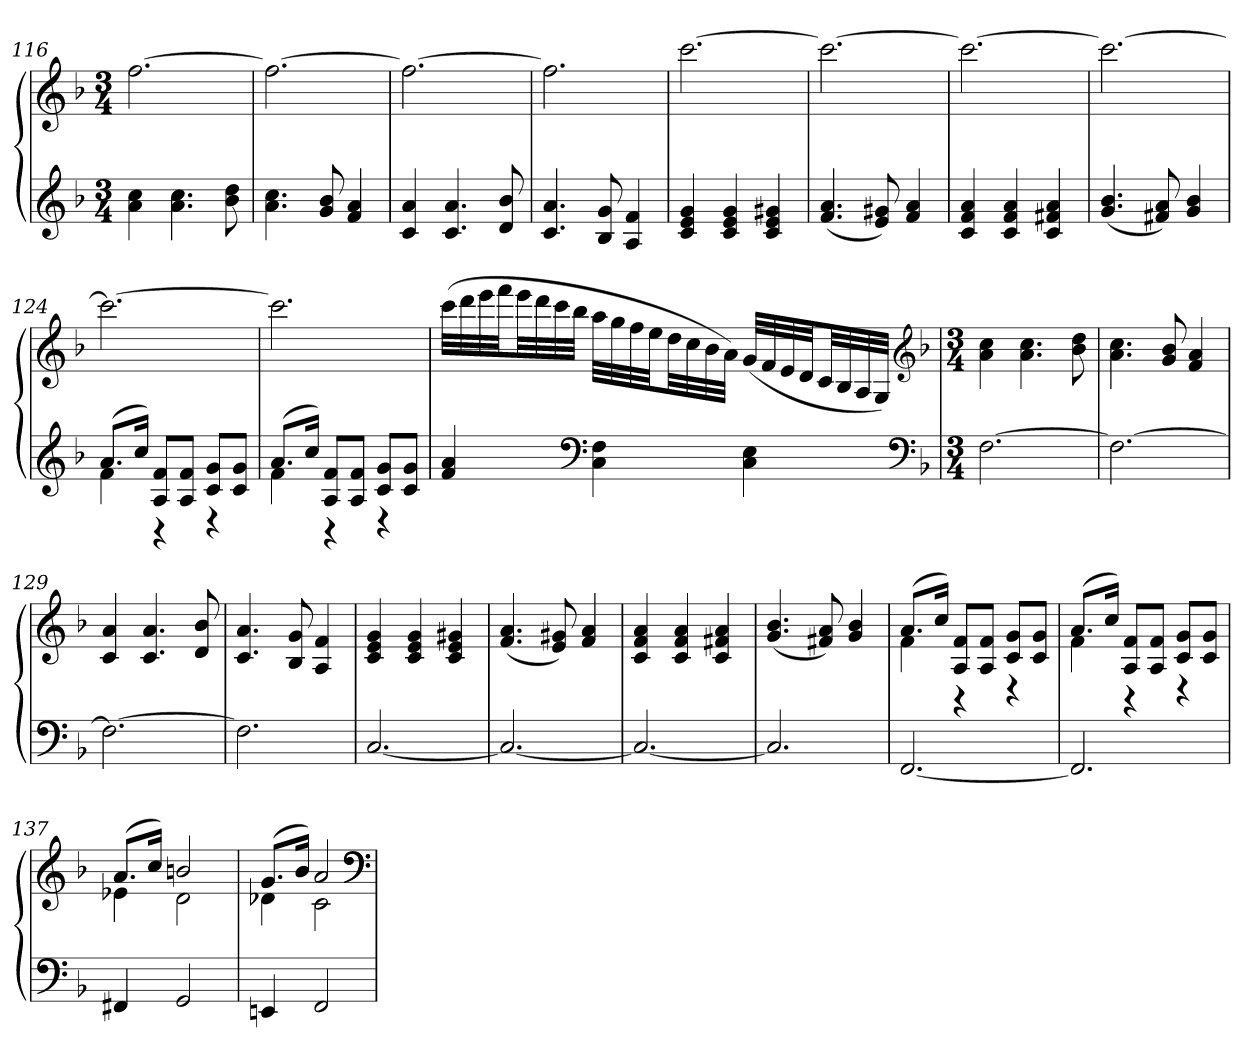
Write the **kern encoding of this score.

**kern	**kern
*part1	*part1
*staff2	*staff1
*clefG2	*clefG2
*k[b-]	*k[b-]
*F:	*F:
*M3/4	*M3/4
=116	=116
4a 4cc	[2.ff
4.a 4.cc	.
8b- 8dd	.
=117	=117
4.a 4.cc	2.ff_
8g 8b-	.
4f 4a	.
=118	=118
4c 4a	2.ff_
4.c 4.a	.
8d 8b-	.
=119	=119
4.c 4.a	2.ff]
8B- 8g	.
4A 4f	.
=120	=120
4c 4e 4g	[2.ccc
4c 4e 4g	.
4c 4e 4g#X	.
=121	=121
(4.f 4.a	2.ccc_
8e 8g#X)	.
4f 4a	.
=122	=122
4c 4f 4a	2.ccc_
4c 4f 4a	.
4c 4f#X 4a	.
=123	=123
(4.g 4.b-	2.ccc_
8f#X 8a)	.
4g 4b-	.
=124	=124
*^	*
(8.aL	4f	2.ccc_
16ccJk)	.	.
8A 8fL	4r	.
8A 8fJ	.	.
8c 8gL	4r	.
8c 8gJ	.	.
=125	=125	=125
(8.aL	4f	2.ccc]
16ccJk)	.	.
8A 8fL	4r	.
8A 8fJ	.	.
8c 8gL	4r	.
8c 8gJ	.	.
*v	*v	*
=126	=126
4f 4a	(32cccLLL
.	32ddd
.	32eee
.	32fffJJ
.	32eeeLL
.	32ddd
.	32ccc
.	32bb-JJJ
*clefF4	*
4C 4F	32aaLLL
.	32gg
.	32ff
.	32eeJJ
.	32ddLL
.	32cc
.	32b-
.	32aJJJ)
4C 4E	(32gLLL
.	32f
.	32e
.	32dJJ
.	32cLL
.	32B-
.	32A
.	32GJJJ)
*clefF4	*clefG2
*k[b-]	*k[b-]
*F:	*F:
=127	=127
*M3/4	*M3/4
[2.F	4a 4cc
.	4.a 4.cc
.	8b- 8dd
=128	=128
2.F_	4.a 4.cc
.	8g 8b-
.	4f 4a
=129	=129
2.F_	4c 4a
.	4.c 4.a
.	8d 8b-
=130	=130
2.F]	4.c 4.a
.	8B- 8g
.	4A 4f
=131	=131
[2.C	4c 4e 4g
.	4c 4e 4g
.	4c 4e 4g#X
=132	=132
2.C_	(4.f 4.a
.	8e 8g#X)
.	4f 4a
=133	=133
2.C_	4c 4f 4a
.	4c 4f 4a
.	4c 4f#X 4a
=134	=134
2.C]	(4.g 4.b-
.	8f#X 8a)
.	4g 4b-
=135	=135
*	*^
[2.FF	(8.aL	4f
.	16ccJk)	.
.	8A 8fL	4r
.	8A 8fJ	.
.	8c 8gL	4r
.	8c 8gJ	.
=136	=136	=136
2.FF]	(8.aL	4f
.	16ccJk)	.
.	8A 8fL	4r
.	8A 8fJ	.
.	8c 8gL	4r
.	8c 8gJ	.
=137	=137	=137
4FF#X	(8.aL	4e-X
.	16ccJk)	.
2GG	2bn	2d
=138	=138	=138
4EEn	(8.gL	4d-X
.	16b-Jk)	.
2FF	2a	2c
*	*v	*v
*	*clefF4
=	=
*-	*-
